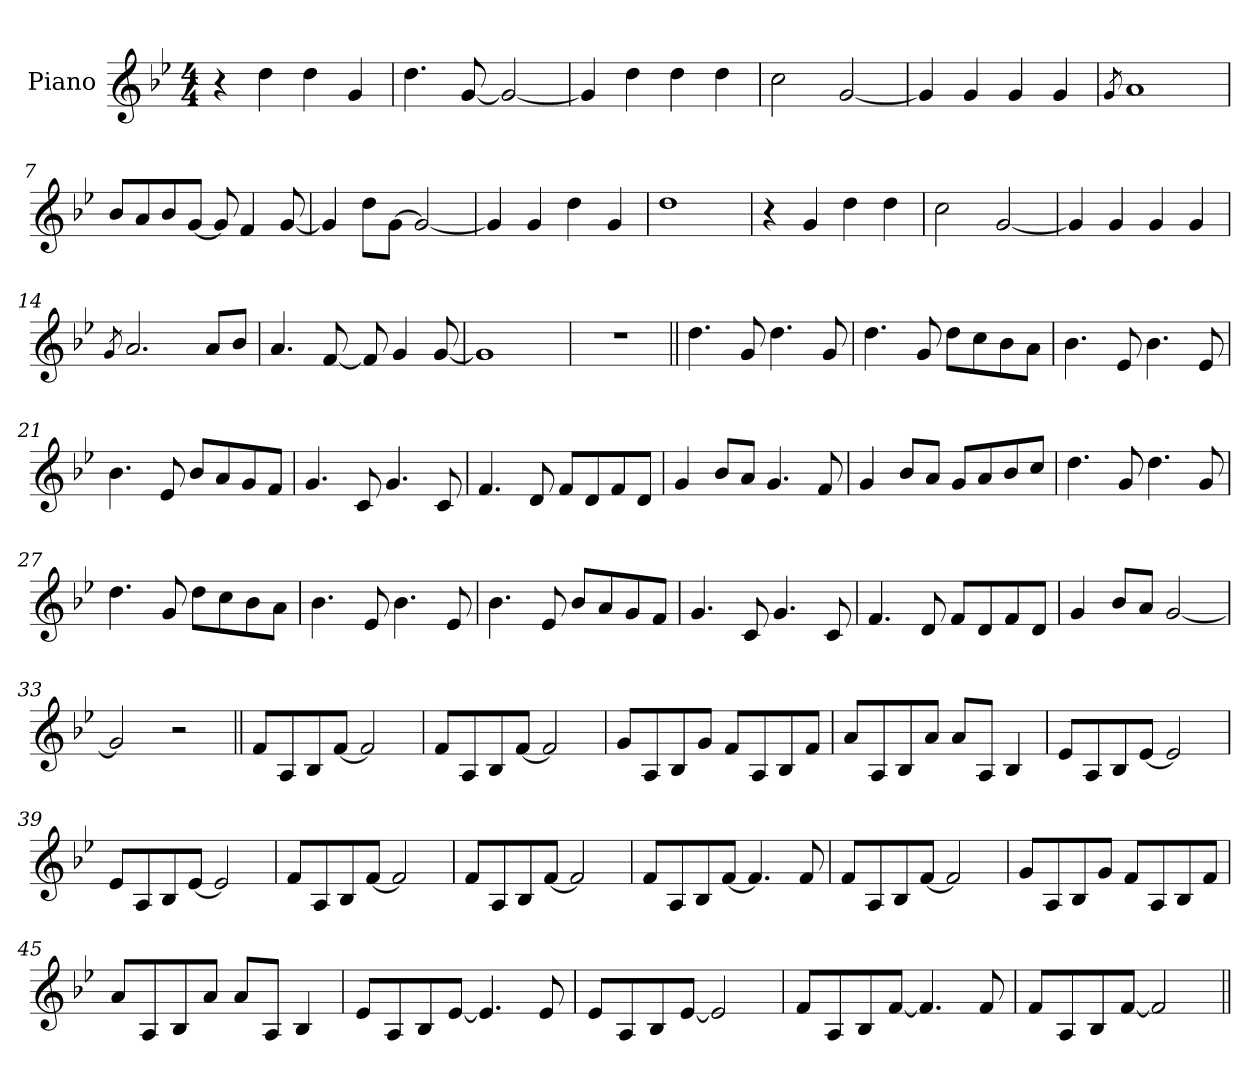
**kern
*part1
*staff1
*I"Piano
*I'Pno.
*clefG2
*k[b-e-]
*M4/4
=1
4r
4dd
4dd
4g
=2
4.dd
[8g
2g_
=3
4g]
4dd
4dd
4dd
=4
2cc
[2g
=5
4g]
4g
4g
4g
=6
8qg
1a
=7
8b-L
8a
8b-
[8gJ
8g]
4f
[8g
=8
4g]
8ddL
[8gJ
2g_
=9
4g]
4g
4dd
4g
=10
1dd
=11
4r
4g
4dd
4dd
=12
2cc
[2g
=13
4g]
4g
4g
4g
=14
8qg
2.a
8aL
8b-J
=15
4.a
[8f
8f]
4g
[8g
=16
1g]
=17
1r
=18||
4.dd
8g
4.dd
8g
=19
4.dd
8g
8ddL
8cc
8b-
8aJ
=20
4.b-
8e-
4.b-
8e-
=21
4.b-
8e-
8b-L
8a
8g
8fJ
=22
4.g
8c
4.g
8c
=23
4.f
8d
8fL
8d
8f
8dJ
=24
4g
8b-L
8aJ
4.g
8f
=25
4g
8b-L
8aJ
8gL
8a
8b-
8ccJ
=26
4.dd
8g
4.dd
8g
=27
4.dd
8g
8ddL
8cc
8b-
8aJ
=28
4.b-
8e-
4.b-
8e-
=29
4.b-
8e-
8b-L
8a
8g
8fJ
=30
4.g
8c
4.g
8c
=31
4.f
8d
8fL
8d
8f
8dJ
=32
4g
8b-L
8aJ
[2g
=33
2g]
2r
=34||
8fL
8A
8B-
[8fJ
2f]
=35
8fL
8A
8B-
[8fJ
2f]
=36
8gL
8A
8B-
8gJ
8fL
8A
8B-
8fJ
=37
8aL
8A
8B-
8aJ
8aL
8AJ
4B-
=38
8e-L
8A
8B-
[8e-J
2e-]
=39
8e-L
8A
8B-
[8e-J
2e-]
=40
8fL
8A
8B-
[8fJ
2f]
=41
8fL
8A
8B-
[8fJ
2f]
=42
8fL
8A
8B-
[8fJ
4.f]
8f
=43
8fL
8A
8B-
[8fJ
2f]
=44
8gL
8A
8B-
8gJ
8fL
8A
8B-
8fJ
=45
8aL
8A
8B-
8aJ
8aL
8AJ
4B-
=46
8e-L
8A
8B-
[8e-J
4.e-]
8e-
=47
8e-L
8A
8B-
[8e-J
2e-]
=48
8fL
8A
8B-
[8fJ
4.f]
8f
=49
8fL
8A
8B-
[8fJ
2f]
=||
*-
